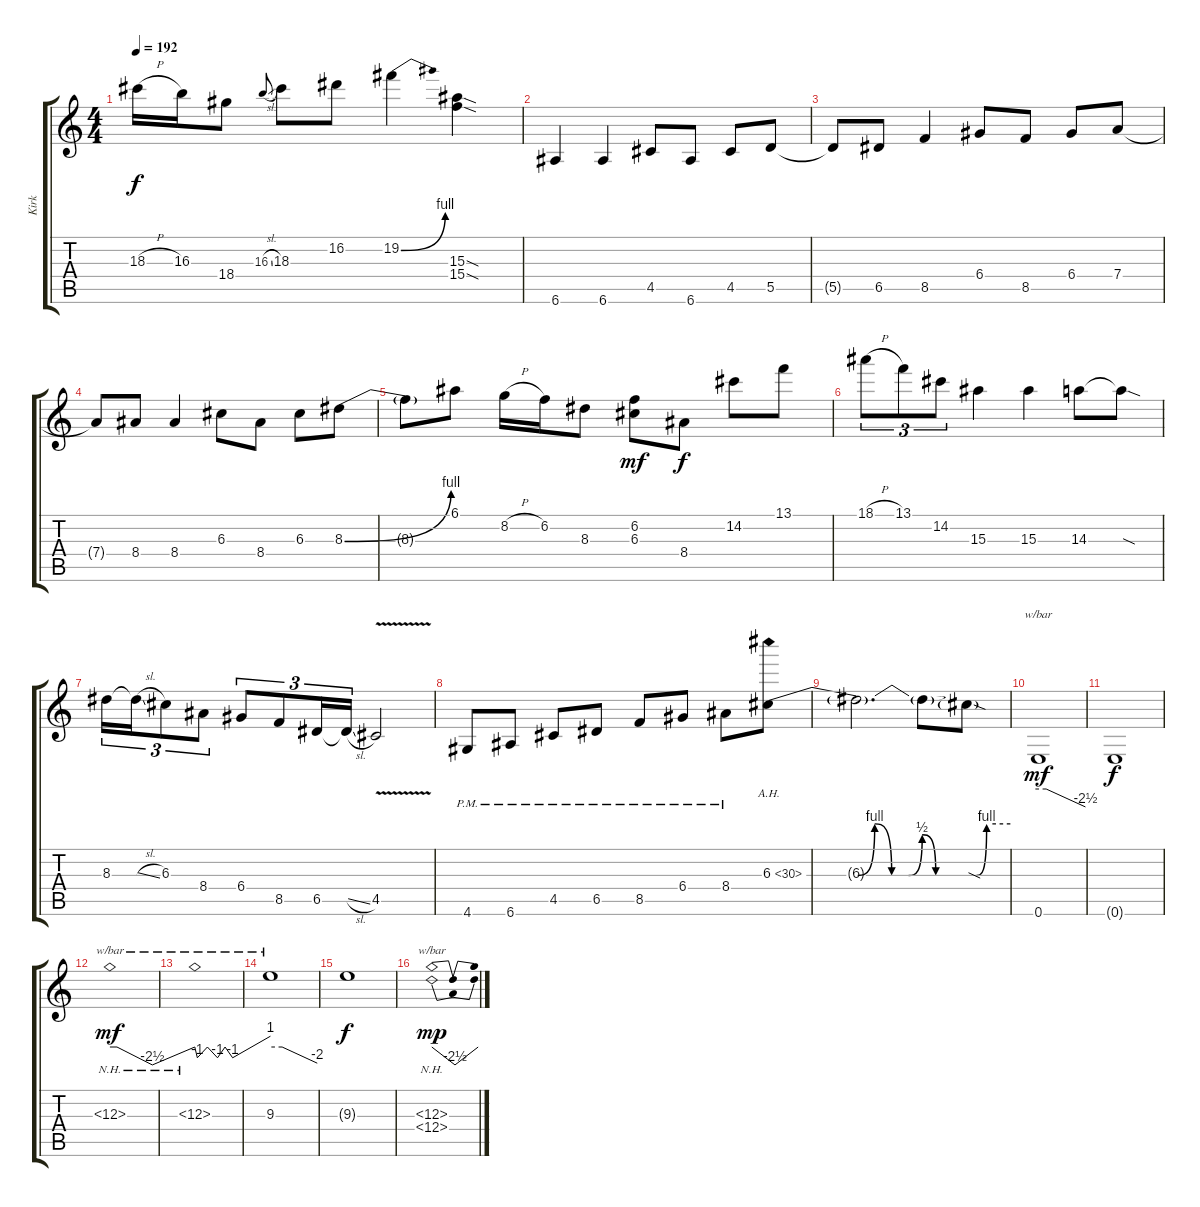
\track ("Kirk" "Kirk") {instrument distortionguitar}
\staff {score tabs}
\tuning (E4 B3 G3 D3 A2 E2) {hide}
\ts (4 4)
\tempo 192
\clef g2
\ks c
18.3{h}.16{dy f} 16.3.16 18.4.8 16.3{sl}.8{gr onbeat} 18.3.8 16.2.8 19.2{be (bend 0 0 60 4)}.4 (15.3{sod} 15.4{sod}).4 |
6.6.4 6.6.4 4.5.8 6.6.8 4.5.8 5.5.8 |
5.5{t}.8 6.5.8 8.5.4 6.4.8 8.5.8 6.4.8 7.4.8 |
7.4{t}.8 8.4.8 8.4.4 6.3.8 8.4.8 6.3.8 8.3{be (bend 0 0 60 4)}.8 |
8.3{t}.8 6.1.8 8.2{h}.16 6.2.16 8.3.8 (6.2 6.3).8{dy mf} 8.4.8{dy f} 14.2.8 13.1.8 |
18.1{h}.8{tu (3 2)} 13.1.8{tu (3 2)} 14.2.8{tu (3 2)} 15.3.4 15.3.4 14.3.8 14.3{sod t}.8 |
8.3.16{tu (3 2)} 8.3{sl t}.16{tu (3 2)} 6.3.8{tu (3 2)} 8.4.8{tu (3 2)} 6.4.8{tu (3 2)} 8.5.8{tu (3 2)} 6.5.16{tu (3 2)} 6.5{sl t}.16{tu (3 2)} 4.5{v}.2 |
4.6{pm}.8 6.6{pm}.8 4.5{pm}.8 6.5{pm}.8 8.5{pm}.8 6.4{pm}.8 8.4{pm}.8 6.3{be (custom 0 0 15 0 20 4 25 0 30 0 34 2 38 0 50 0 53 4 60 4) ah 24}.8 |
6.3{t}.2{d} 6.3{t}.8 6.3{sod t}.8 |
0.6.1{tbe (custom default 0 0 10 0 60 -10) dy mf} |
0.6{t}.1{dy f} |
12.3{nh}.1{tbe (custom default 0 0 5 0 30 -10 60 0) dy mf} |
12.3{nh}.1{tbe (custom default 0 0 2 -4 10 0 18 -4 24 0 30 -4 60 4)} |
9.3.1{tbe (custom default 0 0 15 0 60 -8)} |
9.3{t}.1{dy f} |
(12.3{nh} 12.4{nh}).1{tbe (dip default 0 0 30 -10 60 0) dy mp}
